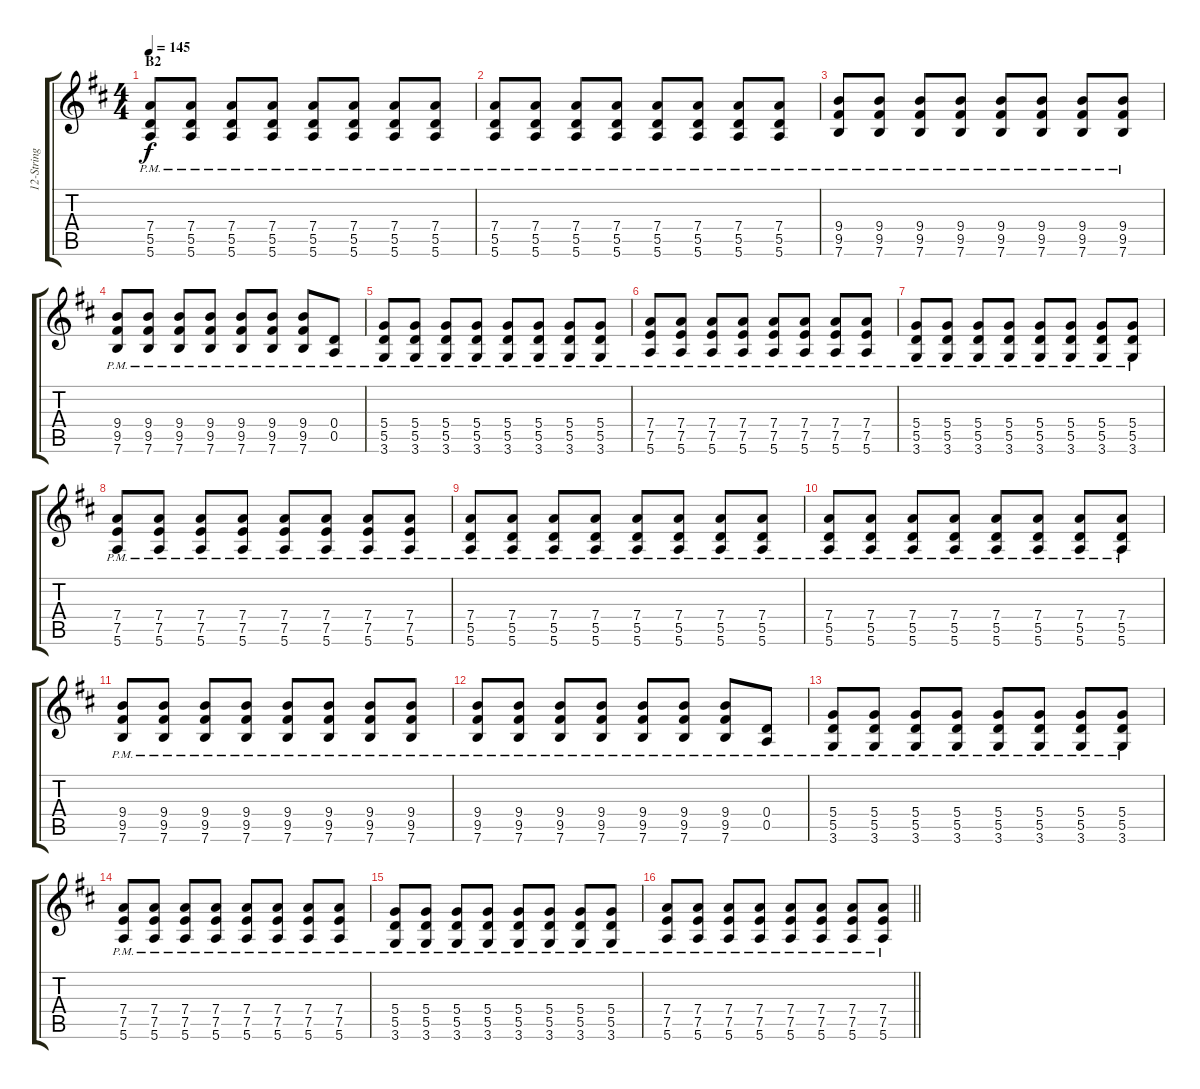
\track ("12-String A. Guitar" "12-String ") {instrument acousticguitarsteel}
\staff {score tabs}
\tuning (E4 B3 G3 D3 A2 E2) {hide}
\ts (4 4)
\section ("" "B2")
\tempo 145
\clef g2
\ks d
(7.4{pm} 5.5{pm} 5.6{pm}).8{dy f} (7.4{pm} 5.5{pm} 5.6{pm}).8 (7.4{pm} 5.5{pm} 5.6{pm}).8 (7.4{pm} 5.5{pm} 5.6{pm}).8 (7.4{pm} 5.5{pm} 5.6{pm}).8 (7.4{pm} 5.5{pm} 5.6{pm}).8 (7.4{pm} 5.5{pm} 5.6{pm}).8 (7.4{pm} 5.5{pm} 5.6{pm}).8 |
(7.4{pm} 5.5{pm} 5.6{pm}).8 (7.4{pm} 5.5{pm} 5.6{pm}).8 (7.4{pm} 5.5{pm} 5.6{pm}).8 (7.4{pm} 5.5{pm} 5.6{pm}).8 (7.4{pm} 5.5{pm} 5.6{pm}).8 (7.4{pm} 5.5{pm} 5.6{pm}).8 (7.4{pm} 5.5{pm} 5.6{pm}).8 (7.4{pm} 5.5{pm} 5.6{pm}).8 |
(9.4{pm} 9.5{pm} 7.6{pm}).8 (9.4{pm} 9.5{pm} 7.6{pm}).8 (9.4{pm} 9.5{pm} 7.6{pm}).8 (9.4{pm} 9.5{pm} 7.6{pm}).8 (9.4{pm} 9.5{pm} 7.6{pm}).8 (9.4{pm} 9.5{pm} 7.6{pm}).8 (9.4{pm} 9.5{pm} 7.6{pm}).8 (9.4{pm} 9.5{pm} 7.6{pm}).8 |
(9.4{pm} 9.5{pm} 7.6{pm}).8 (9.4{pm} 9.5{pm} 7.6{pm}).8 (9.4{pm} 9.5{pm} 7.6{pm}).8 (9.4{pm} 9.5{pm} 7.6{pm}).8 (9.4{pm} 9.5{pm} 7.6{pm}).8 (9.4{pm} 9.5{pm} 7.6{pm}).8 (9.4{pm} 9.5{pm} 7.6{pm}).8 (0.4{pm} 0.5{pm}).8 |
(5.4{pm} 5.5{pm} 3.6{pm}).8 (5.4{pm} 5.5{pm} 3.6{pm}).8 (5.4{pm} 5.5{pm} 3.6{pm}).8 (5.4{pm} 5.5{pm} 3.6{pm}).8 (5.4{pm} 5.5{pm} 3.6{pm}).8 (5.4{pm} 5.5{pm} 3.6{pm}).8 (5.4{pm} 5.5{pm} 3.6{pm}).8 (5.4{pm} 5.5{pm} 3.6{pm}).8 |
(7.4{pm} 7.5{pm} 5.6{pm}).8 (7.4{pm} 7.5{pm} 5.6{pm}).8 (7.4{pm} 7.5{pm} 5.6{pm}).8 (7.4{pm} 7.5{pm} 5.6{pm}).8 (7.4{pm} 7.5{pm} 5.6{pm}).8 (7.4{pm} 7.5{pm} 5.6{pm}).8 (7.4{pm} 7.5{pm} 5.6{pm}).8 (7.4{pm} 7.5{pm} 5.6{pm}).8 |
(5.4{pm} 5.5{pm} 3.6{pm}).8 (5.4{pm} 5.5{pm} 3.6{pm}).8 (5.4{pm} 5.5{pm} 3.6{pm}).8 (5.4{pm} 5.5{pm} 3.6{pm}).8 (5.4{pm} 5.5{pm} 3.6{pm}).8 (5.4{pm} 5.5{pm} 3.6{pm}).8 (5.4{pm} 5.5{pm} 3.6{pm}).8 (5.4{pm} 5.5{pm} 3.6{pm}).8 |
(7.4{pm} 7.5{pm} 5.6{pm}).8 (7.4{pm} 7.5{pm} 5.6{pm}).8 (7.4{pm} 7.5{pm} 5.6{pm}).8 (7.4{pm} 7.5{pm} 5.6{pm}).8 (7.4{pm} 7.5{pm} 5.6{pm}).8 (7.4{pm} 7.5{pm} 5.6{pm}).8 (7.4{pm} 7.5{pm} 5.6{pm}).8 (7.4{pm} 7.5{pm} 5.6{pm}).8 |
(7.4{pm} 5.5{pm} 5.6{pm}).8 (7.4{pm} 5.5{pm} 5.6{pm}).8 (7.4{pm} 5.5{pm} 5.6{pm}).8 (7.4{pm} 5.5{pm} 5.6{pm}).8 (7.4{pm} 5.5{pm} 5.6{pm}).8 (7.4{pm} 5.5{pm} 5.6{pm}).8 (7.4{pm} 5.5{pm} 5.6{pm}).8 (7.4{pm} 5.5{pm} 5.6{pm}).8 |
(7.4{pm} 5.5{pm} 5.6{pm}).8 (7.4{pm} 5.5{pm} 5.6{pm}).8 (7.4{pm} 5.5{pm} 5.6{pm}).8 (7.4{pm} 5.5{pm} 5.6{pm}).8 (7.4{pm} 5.5{pm} 5.6{pm}).8 (7.4{pm} 5.5{pm} 5.6{pm}).8 (7.4{pm} 5.5{pm} 5.6{pm}).8 (7.4{pm} 5.5{pm} 5.6{pm}).8 |
(9.4{pm} 9.5{pm} 7.6{pm}).8 (9.4{pm} 9.5{pm} 7.6{pm}).8 (9.4{pm} 9.5{pm} 7.6{pm}).8 (9.4{pm} 9.5{pm} 7.6{pm}).8 (9.4{pm} 9.5{pm} 7.6{pm}).8 (9.4{pm} 9.5{pm} 7.6{pm}).8 (9.4{pm} 9.5{pm} 7.6{pm}).8 (9.4{pm} 9.5{pm} 7.6{pm}).8 |
(9.4{pm} 9.5{pm} 7.6{pm}).8 (9.4{pm} 9.5{pm} 7.6{pm}).8 (9.4{pm} 9.5{pm} 7.6{pm}).8 (9.4{pm} 9.5{pm} 7.6{pm}).8 (9.4{pm} 9.5{pm} 7.6{pm}).8 (9.4{pm} 9.5{pm} 7.6{pm}).8 (9.4{pm} 9.5{pm} 7.6{pm}).8 (0.4{pm} 0.5{pm}).8 |
(5.4{pm} 5.5{pm} 3.6{pm}).8 (5.4{pm} 5.5{pm} 3.6{pm}).8 (5.4{pm} 5.5{pm} 3.6{pm}).8 (5.4{pm} 5.5{pm} 3.6{pm}).8 (5.4{pm} 5.5{pm} 3.6{pm}).8 (5.4{pm} 5.5{pm} 3.6{pm}).8 (5.4{pm} 5.5{pm} 3.6{pm}).8 (5.4{pm} 5.5{pm} 3.6{pm}).8 |
(7.4{pm} 7.5{pm} 5.6{pm}).8 (7.4{pm} 7.5{pm} 5.6{pm}).8 (7.4{pm} 7.5{pm} 5.6{pm}).8 (7.4{pm} 7.5{pm} 5.6{pm}).8 (7.4{pm} 7.5{pm} 5.6{pm}).8 (7.4{pm} 7.5{pm} 5.6{pm}).8 (7.4{pm} 7.5{pm} 5.6{pm}).8 (7.4{pm} 7.5{pm} 5.6{pm}).8 |
(5.4{pm} 5.5{pm} 3.6{pm}).8 (5.4{pm} 5.5{pm} 3.6{pm}).8 (5.4{pm} 5.5{pm} 3.6{pm}).8 (5.4{pm} 5.5{pm} 3.6{pm}).8 (5.4{pm} 5.5{pm} 3.6{pm}).8 (5.4{pm} 5.5{pm} 3.6{pm}).8 (5.4{pm} 5.5{pm} 3.6{pm}).8 (5.4{pm} 5.5{pm} 3.6{pm}).8 |
\barLineRight lightlight
(7.4{pm} 7.5{pm} 5.6{pm}).8 (7.4{pm} 7.5{pm} 5.6{pm}).8 (7.4{pm} 7.5{pm} 5.6{pm}).8 (7.4{pm} 7.5{pm} 5.6{pm}).8 (7.4{pm} 7.5{pm} 5.6{pm}).8 (7.4{pm} 7.5{pm} 5.6{pm}).8 (7.4{pm} 7.5{pm} 5.6{pm}).8 (7.4{pm} 7.5{pm} 5.6{pm}).8
